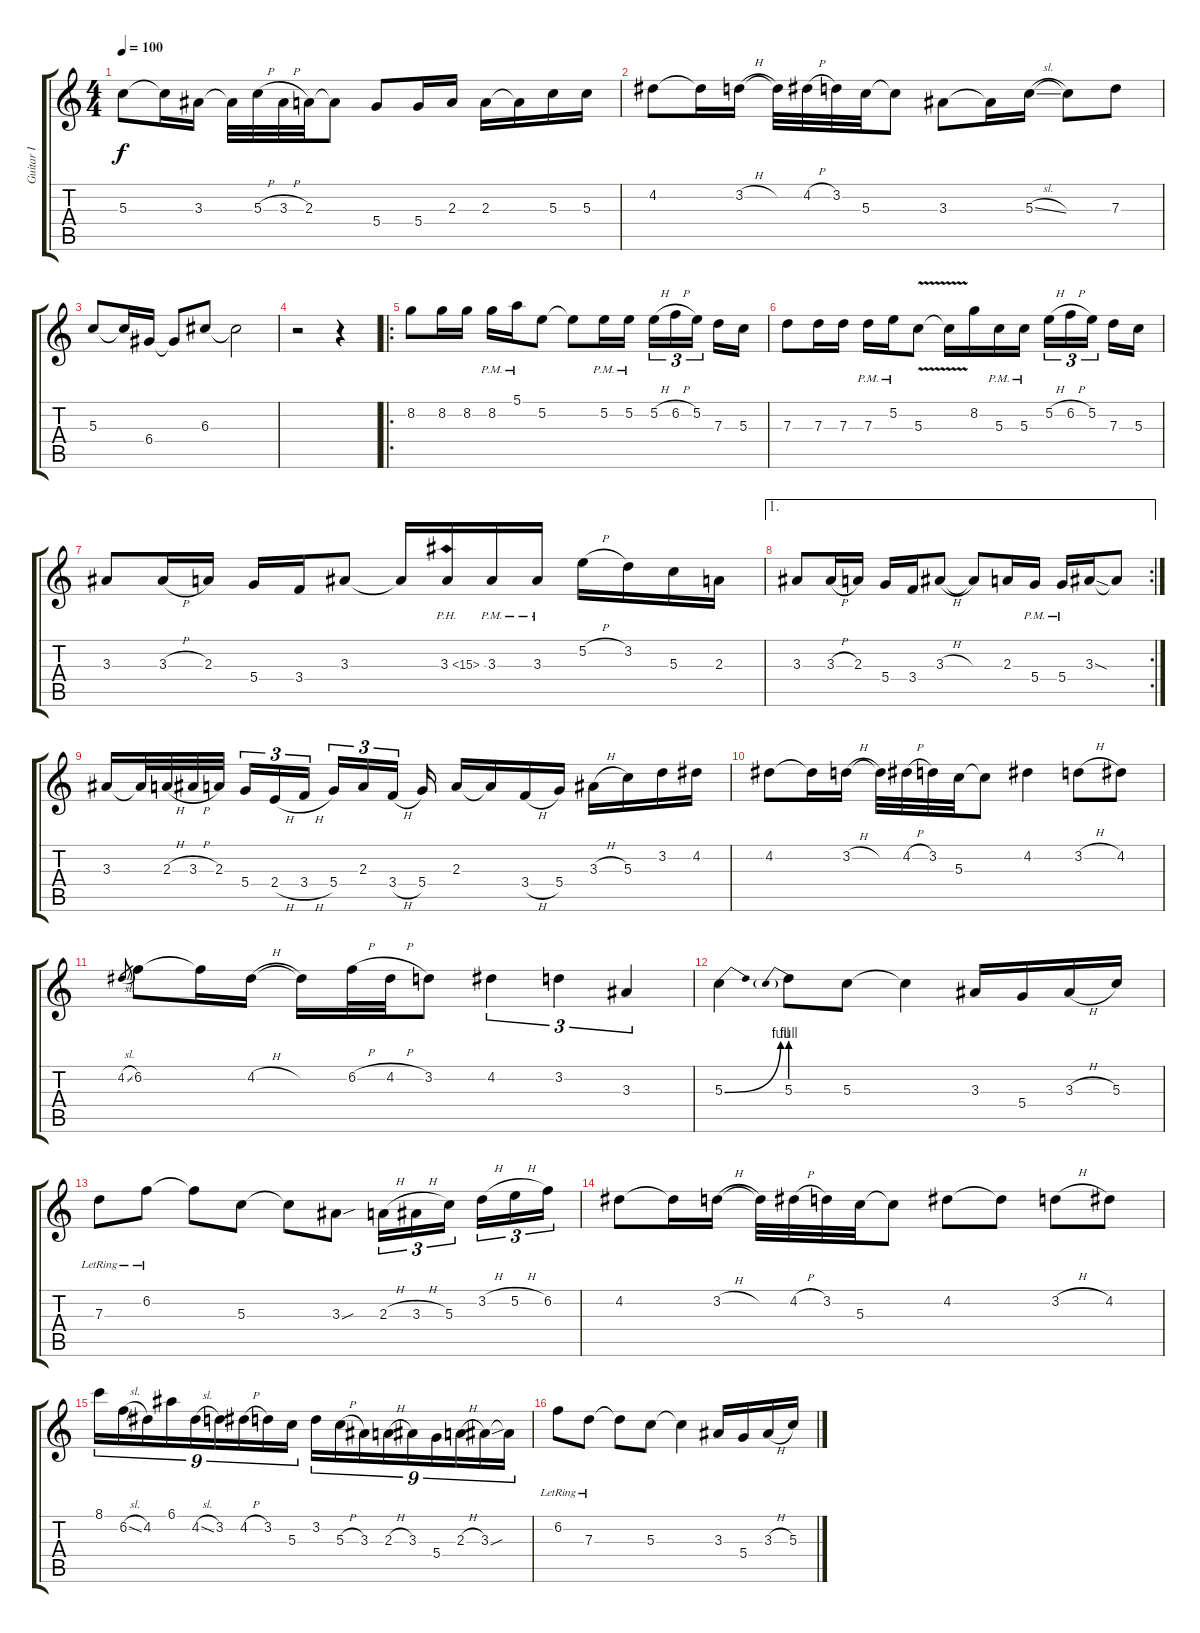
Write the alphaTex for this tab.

\track ("Guitar I" "Guitar I") {instrument distortionguitar}
\staff {score tabs}
\tuning (E4 B3 G3 D3 A2 E2) {hide}
\ts (4 4)
\tempo 100
\clef g2
\ks c
5.3.8{dy f} 5.3{t}.16 3.3.16 3.3{t}.32 5.3{h}.32 3.3{h}.32 2.3.32 2.3{t}.8 5.4.8 5.4.16 2.3.16 2.3.16 2.3{t}.16 5.3.16 5.3.16 |
4.2.8 4.2{t}.16 3.2{h}.16 3.2{t}.32 4.2{h}.32 3.2.32 5.3.32 5.3{t}.8 3.3.8 3.3{t}.16 5.3{sl}.16 5.3{t}.8 7.3.8 |
5.3.8 5.3{t}.16 6.4.16 6.4{t}.8 6.3.8 6.3{t}.2 |
r.2 r.4 |
\ro
8.2.8 8.2.16 8.2.16 8.2{pm}.16 5.1{pm}.16 5.2.8 5.2{t}.8 5.2{pm}.16 5.2{pm}.16 5.2{h}.16{tu (3 2)} 6.2{h}.16{tu (3 2)} 5.2.16{tu (3 2) beam splitsecondary} 7.3.16 5.3.16 |
7.3.8 7.3.16 7.3.16 7.3{pm}.16 5.2{pm}.16 5.3{v}.8 5.3{t}.16 8.2.16 5.3{pm}.16 5.3{pm}.16 5.2{h}.16{tu (3 2)} 6.2{h}.16{tu (3 2)} 5.2.16{tu (3 2) beam splitsecondary} 7.3.16 5.3.16 |
3.3.8 3.3{h}.16 2.3.16 5.4.16 3.4.16 3.3.8 3.3{t}.16 3.3{ph 12}.16 3.3{pm}.16 3.3{pm}.16 5.2{h}.16 3.2.16 5.3.16 2.3.16 |
\ae 1
\rc 2
3.3.8 3.3{h}.16 2.3.16 5.4.16 3.4.16 3.3{h}.8 3.3{t}.8 2.3.16 5.4{pm}.16 5.4{pm}.16 3.3{sod}.16 3.3{t}.8 |
3.3.16 3.3{t}.32 2.3{h}.32 3.3{h}.32 2.3.32{beam splitsecondary} 5.4.16{tu (3 2)} 2.4{h}.16{tu (3 2)} 3.4{h}.16{tu (3 2) beam splitsecondary} 5.4.16{tu (3 2)} 2.3.16{tu (3 2)} 3.4{h}.16{tu (3 2) beam splitsecondary} 5.4.16 2.3.16 2.3{t}.16 3.4{h}.16 5.4.16 3.3{h}.16 5.3.16 3.2.16 4.2.16 |
4.2.8 4.2{t}.16 3.2{h}.16 3.2{t}.32 4.2{h}.32 3.2.32 5.3.32 5.3{t}.8 4.2.4 3.2{h}.8 4.2.8 |
4.2{sl}.8{gr} 6.2.8 6.2{t}.16 4.2{h}.16 4.2{t}.16 6.2{h}.32 4.2{h}.32 3.2.8 4.2.4{tu (3 2)} 3.2.4{tu (3 2)} 3.3.4{tu (3 2)} |
5.3{be (bend 0 0 60 4)}.4 5.3{be (prebend 0 4 60 4)}.8 5.3.8 5.3{t}.4 3.3.16 5.4.16 3.3{h}.16 5.3.16 |
7.3{lr}.8 6.2{lr}.8 6.2{t}.8 5.3.8 5.3{t}.8 3.3{sou}.8 2.3{h}.16{tu (3 2)} 3.3{h}.16{tu (3 2)} 5.3.16{tu (3 2) beam splitsecondary} 3.2{h}.16{tu (3 2)} 5.2{h}.16{tu (3 2)} 6.2.16{tu (3 2)} |
4.2.8 4.2{t}.16 3.2{h}.16 3.2{t}.32 4.2{h}.32 3.2.32 5.3.32 5.3{t}.8 4.2.8 4.2{t}.8 3.2{h}.8 4.2.8 |
8.1.16{tu (9 8)} 6.2{sl}.16{tu (9 8)} 4.2.16{tu (9 8)} 6.1.16{tu (9 8)} 4.2{sl}.16{tu (9 8)} 3.2.16{tu (9 8)} 4.2{h}.16{tu (9 8)} 3.2.16{tu (9 8)} 5.3.16{tu (9 8)} 3.2.16{tu (9 8)} 5.3{h}.16{tu (9 8)} 3.3.16{tu (9 8)} 2.3{h}.16{tu (9 8)} 3.3.16{tu (9 8)} 5.4.16{tu (9 8)} 2.3{h}.16{tu (9 8)} 3.3{sou}.16{tu (9 8)} 3.3{t}.16{tu (9 8)} |
6.2{lr}.8 7.3{lr}.8 7.3{t}.8 5.3.8 5.3{t}.4 3.3.16 5.4.16 3.3{h}.16 5.3.16
